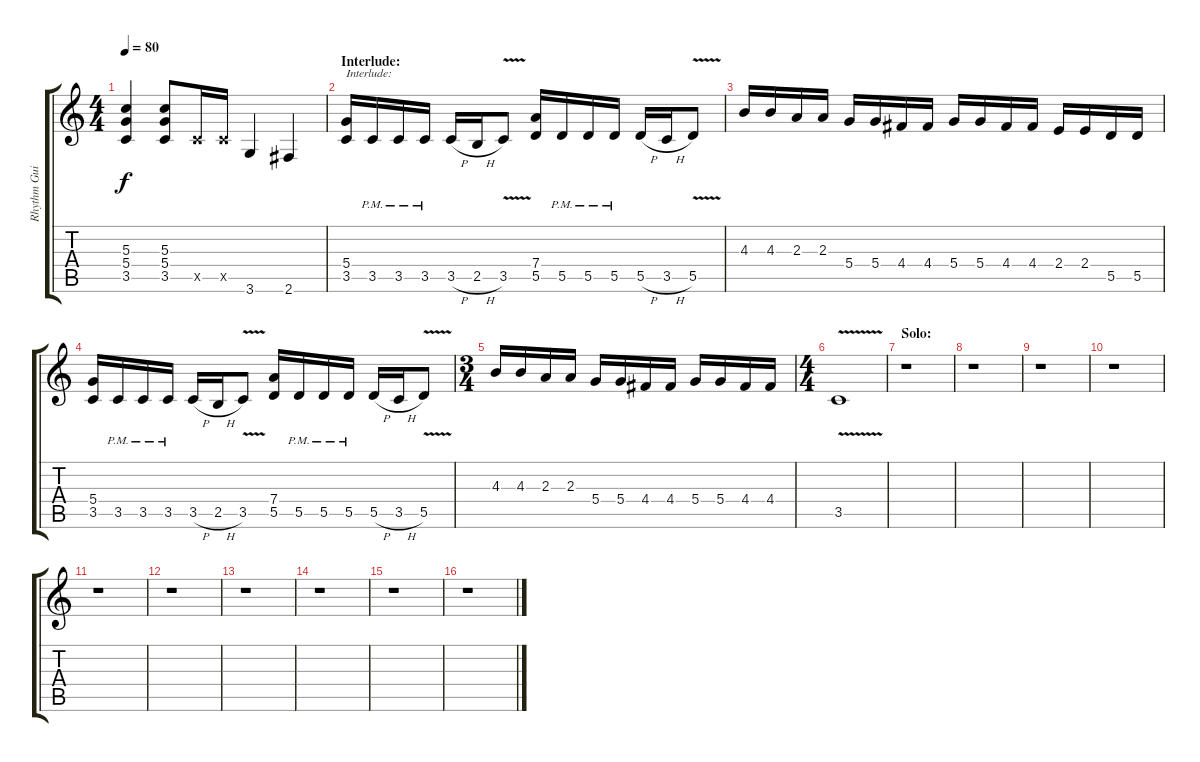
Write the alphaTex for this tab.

\track ("Rhythm Guitar" "Rhythm Gui") {instrument distortionguitar}
\staff {score tabs}
\tuning (E4 B3 G3 D3 A2 E2) {hide}
\ts (4 4)
\tempo 80
\clef g2
\ks c
(5.3 5.4 3.5).4{dy f} (5.3 5.4 3.5).8 3.5{x}.16 3.5{x}.16 3.6.4 2.6.4 |
\section ("" "Interlude:")
(5.4 3.5).16{txt "Interlude:"} 3.5{pm}.16 3.5{pm}.16 3.5{pm}.16 3.5{h}.16 2.5{h}.16 3.5{v}.8 (7.4 5.5).16 5.5{pm}.16 5.5{pm}.16 5.5{pm}.16 5.5{h}.16 3.5{h}.16 5.5{v}.8 |
4.3.16 4.3.16 2.3.16 2.3.16 5.4.16 5.4.16 4.4.16 4.4.16 5.4.16 5.4.16 4.4.16 4.4.16 2.4.16 2.4.16 5.5.16 5.5.16 |
(5.4 3.5).16 3.5{pm}.16 3.5{pm}.16 3.5{pm}.16 3.5{h}.16 2.5{h}.16 3.5{v}.8 (7.4 5.5).16 5.5{pm}.16 5.5{pm}.16 5.5{pm}.16 5.5{h}.16 3.5{h}.16 5.5{v}.8 |
\ts (3 4)
4.3.16 4.3.16 2.3.16 2.3.16 5.4.16 5.4.16 4.4.16 4.4.16 5.4.16 5.4.16 4.4.16 4.4.16 |
\ts (4 4)
3.5{v}.1 |
\section ("" "Solo:")
r.1 |
r.1 |
r.1 |
r.1 |
r.1 |
r.1 |
r.1 |
r.1 |
r.1 |
r.1
